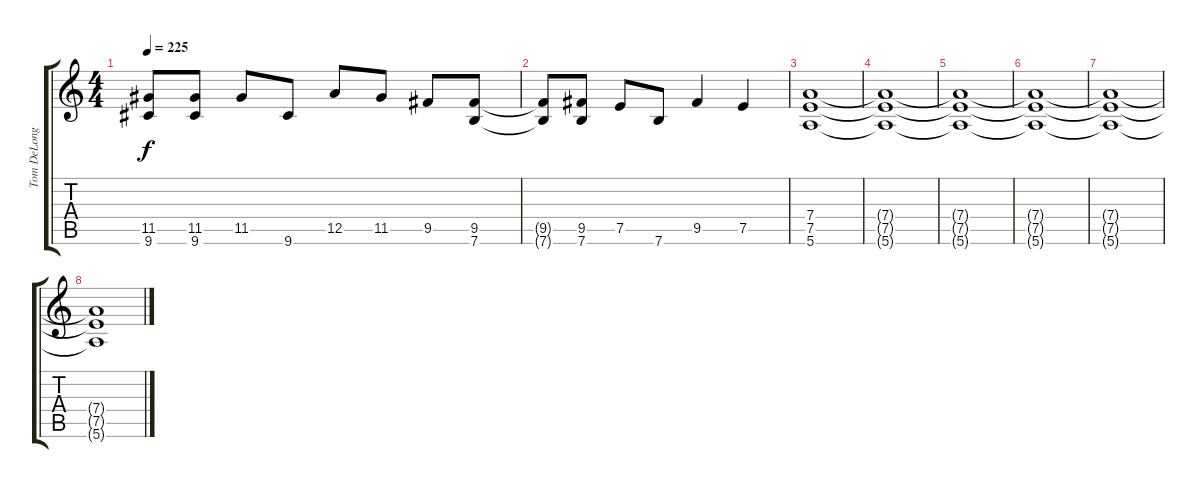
\track ("Tom DeLonge - Guitar 1" "Tom DeLong") {instrument overdrivenguitar}
\staff {score tabs}
\tuning (E4 B3 G3 D3 A2 E2) {hide}
\ts (4 4)
\tempo 225
\clef g2
\ks c
(11.5 9.6).8{dy f} (11.5 9.6).8 11.5.8 9.6.8 12.5.8 11.5.8 9.5.8 (9.5 7.6).8 |
(9.5{t} 7.6{t}).8 (9.5 7.6).8 7.5.8 7.6.8 9.5.4 7.5.4 |
(7.4 7.5 5.6).1 |
(7.4{t} 7.5{t} 5.6{t}).1 |
(7.4{t} 7.5{t} 5.6{t}).1 |
(7.4{t} 7.5{t} 5.6{t}).1 |
(7.4{t} 7.5{t} 5.6{t}).1 |
(7.4{t} 7.5{t} 5.6{t}).1
